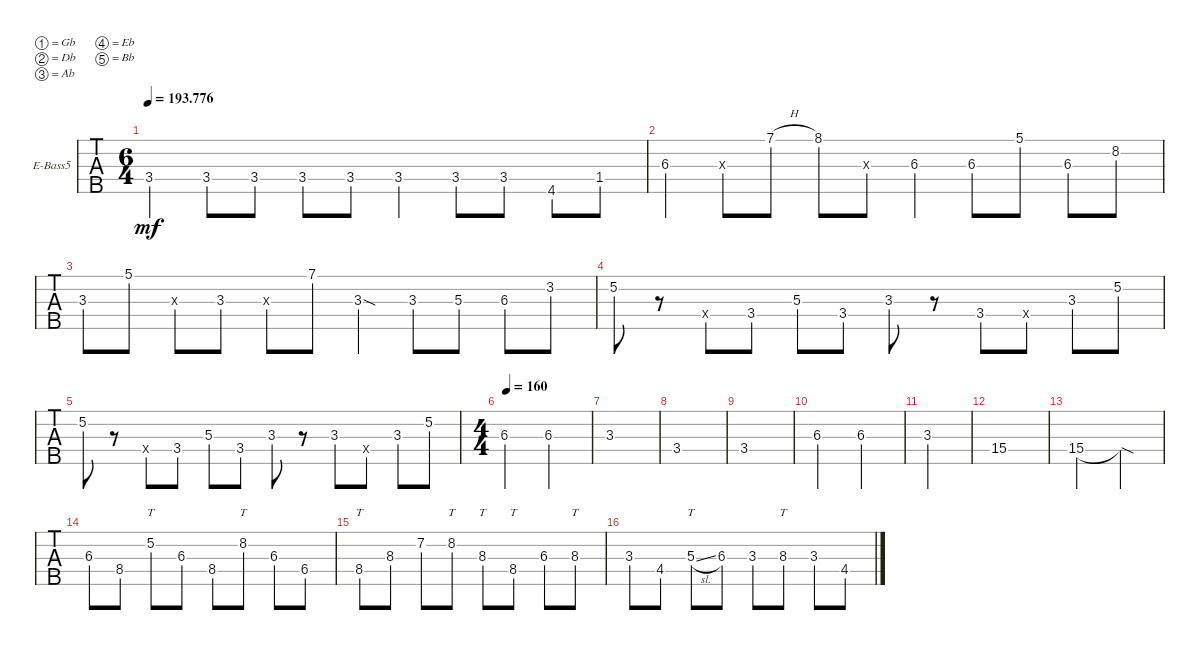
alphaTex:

\defaultSystemsLayout 4
\bracketExtendMode groupsimilarinstruments
\firstSystemTrackNameOrientation horizontal
\otherSystemsTrackNameOrientation horizontal
\track ("Electric Bass" "E-Bass5") {multiBarRest instrument electricbassfinger}
\staff {tabs}
\tuning (Gb2 Db2 Ab1 Eb1 Bb0)
\ts (6 4)
\tempo
193.776
\accidentals auto
\clef f4
\ottava regular
\simile none
\ks c
3.4.4{dy mf} 3.4{st}.8 3.4{st}.8 3.4{st}.8 3.4{st}.8 3.4.4 3.4{st}.8 3.4{st}.8 4.5.8 1.4.8 |
6.3.4 6.3{x}.8 7.1{h}.8 8.1.8 6.3{x}.8 6.3.4 6.3.8 5.1.8 6.3.8 8.2.8 |
3.3.8 5.1.8 3.3{x}.8 3.3.8 3.3{x}.8 7.1.8 3.3{sod}.4 3.3.8 5.3.8 6.3.8 3.2.8 |
5.2.8 r.8 3.4{x}.8 3.4.8 5.3.8 3.4.8 3.3.8 r.8 3.4.8 0.4{x}.8 3.3.8 5.2.8 |
5.2.8 r.8 3.4{x}.8 3.4.8 5.3.8 3.4.8 3.3.8 r.8 3.3.8 0.4{x}.8 3.3.8 5.2.8 |
\ts (4 4)
\tempo (160 0.0375)
6.3.2 6.3.2 |
3.3.1 |
3.4.1 |
3.4.1 |
6.3.2 6.3.2 |
3.3.2 |
15.4.1 |
15.4.2 15.4{sod t}.2 |
6.3.8 8.4.8 5.2.8{tt} 6.3.8 8.4.8 8.2.8{tt} 6.3.8 6.4.8 |
8.4.8{tt} 8.3.8 7.2.8 8.2.8{tt} 8.3.8{tt} 8.4.8{tt} 6.3.8 8.3.8{tt} |
3.3.8 4.4.8 5.3{sl}.8{tt} 6.3.8 3.3.8 8.3.8{tt} 3.3.8 4.4.8
